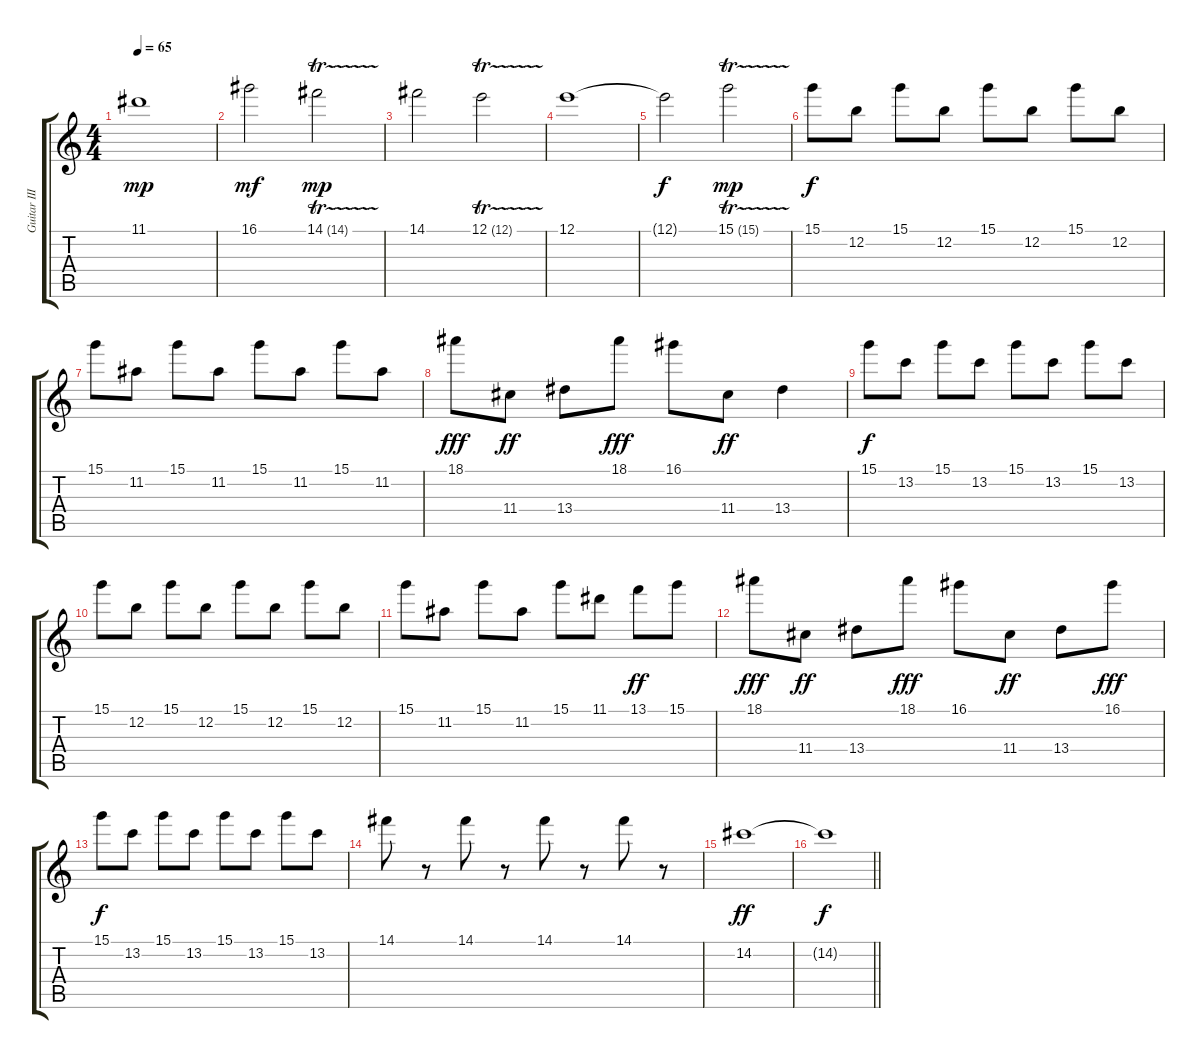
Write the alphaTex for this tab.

\track ("Guitar III" "Guitar III") {instrument electricguitarjazz}
\staff {score tabs}
\tuning (E4 B3 G3 D3 A2 E2) {hide}
\ts (4 4)
\tempo 65
\clef g2
\ks c
11.1.1{dy mp} |
16.1.2{dy mf volume 0} 14.1{tr (14 64)}.2{dy mp volume 8} |
14.1.2{volume 0} 12.1{tr (12 64)}.2{volume 8} |
12.1.1 |
12.1{t}.2{dy f volume 0} 15.1{tr (15 64)}.2{dy mp volume 5} |
15.1.8{dy f} 12.2.8 15.1.8 12.2.8 15.1.8 12.2.8 15.1.8 12.2.8 |
15.1.8 11.2.8 15.1.8 11.2.8 15.1.8 11.2.8 15.1.8 11.2.8 |
18.1.8{dy fff} 11.4.8{dy ff} 13.4.8 18.1.8{dy fff} 16.1.8 11.4.8{dy ff} 13.4.4 |
15.1.8{dy f} 13.2.8 15.1.8 13.2.8 15.1.8 13.2.8 15.1.8 13.2.8 |
15.1.8 12.2.8 15.1.8 12.2.8 15.1.8 12.2.8 15.1.8 12.2.8 |
15.1.8 11.2.8 15.1.8 11.2.8 15.1.8 11.1.8 13.1.8{dy ff} 15.1.8 |
18.1.8{dy fff} 11.4.8{dy ff} 13.4.8 18.1.8{dy fff} 16.1.8 11.4.8{dy ff} 13.4.8 16.1.8{dy fff} |
15.1.8{dy f} 13.2.8 15.1.8 13.2.8 15.1.8 13.2.8 15.1.8 13.2.8 |
14.1.8 r.8 14.1.8 r.8 14.1.8 r.8 14.1.8 r.8 |
14.2.1{dy ff} |
\barLineRight lightlight
14.2{t}.1{dy f}
